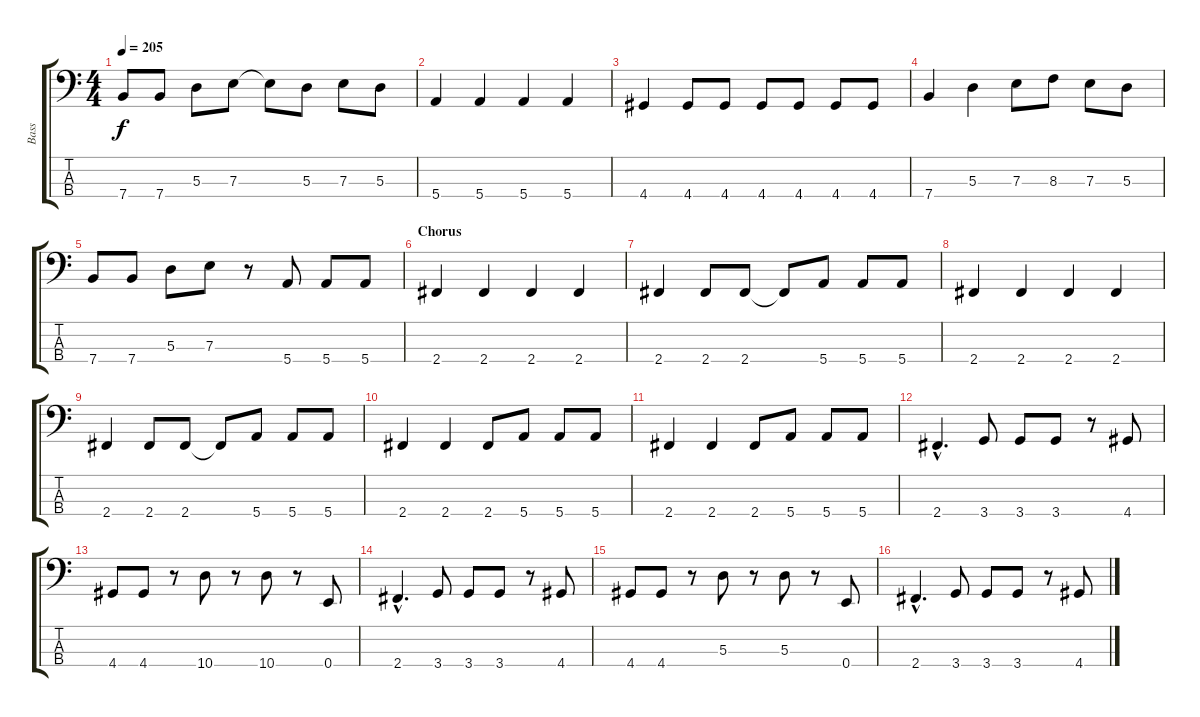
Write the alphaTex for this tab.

\track ("Bass" "Bass") {instrument electricbasspick}
\staff {score tabs}
\tuning (G2 D2 A1 E1) {hide}
\ts (4 4)
\tempo 205
\clef f4
\ks c
7.4.8{dy f} 7.4.8 5.3.8 7.3.8 7.3{t}.8 5.3.8 7.3.8 5.3.8 |
5.4.4 5.4.4 5.4.4 5.4.4 |
4.4.4 4.4.8 4.4.8 4.4.8 4.4.8 4.4.8 4.4.8 |
7.4.4 5.3.4 7.3.8 8.3.8 7.3.8 5.3.8 |
7.4.8 7.4.8 5.3.8 7.3.8 r.8 5.4.8 5.4.8 5.4.8 |
\section ("" "Chorus")
2.4.4 2.4.4 2.4.4 2.4.4 |
2.4.4 2.4.8 2.4.8 2.4{t}.8 5.4.8 5.4.8 5.4.8 |
2.4.4 2.4.4 2.4.4 2.4.4 |
2.4.4 2.4.8 2.4.8 2.4{t}.8 5.4.8 5.4.8 5.4.8 |
2.4.4 2.4.4 2.4.8 5.4.8 5.4.8 5.4.8 |
2.4.4 2.4.4 2.4.8 5.4.8 5.4.8 5.4.8 |
2.4{hac}.4{d} 3.4.8 3.4.8 3.4.8 r.8 4.4.8 |
4.4.8 4.4.8 r.8 10.4.8 r.8 10.4.8 r.8 0.4.8 |
2.4{hac}.4{d} 3.4.8 3.4.8 3.4.8 r.8 4.4.8 |
4.4.8 4.4.8 r.8 5.3.8 r.8 5.3.8 r.8 0.4.8 |
2.4{hac}.4{d} 3.4.8 3.4.8 3.4.8 r.8 4.4.8
